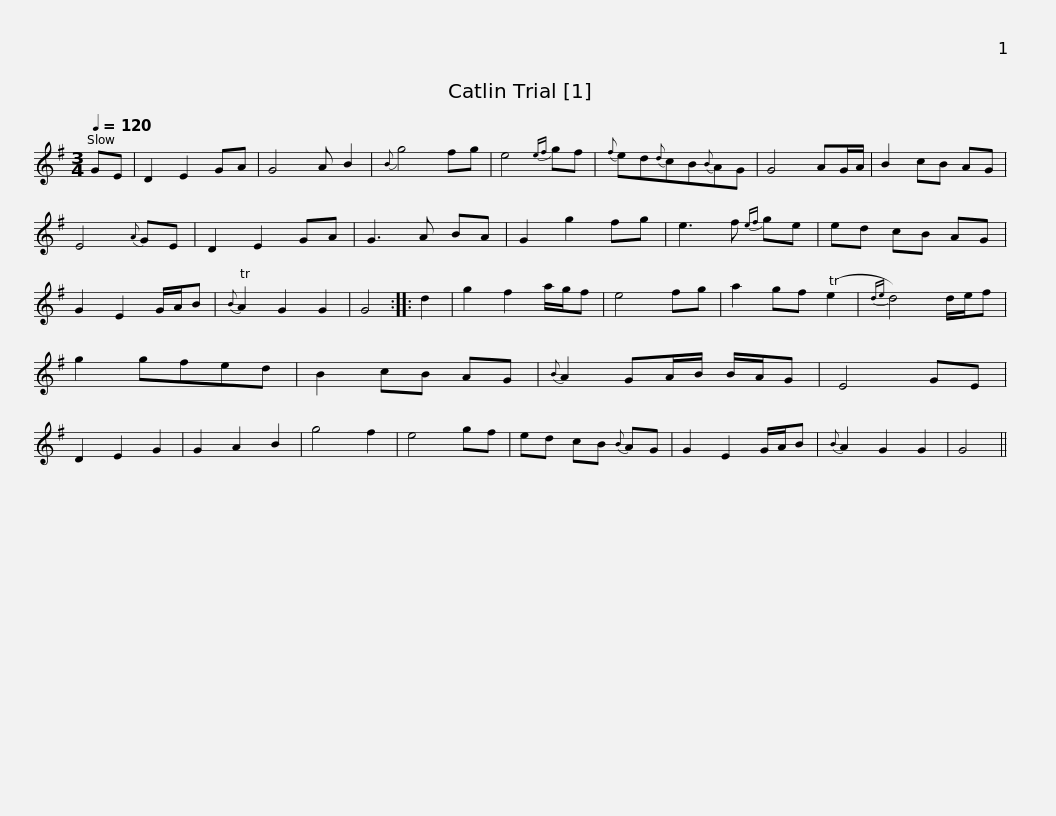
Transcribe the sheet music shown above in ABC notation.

X:1
L:1/8
Q:1/4=120
M:3/4
I:linebreak $
K:G
V:1 treble
V:1
 GE | D2 E2 GA | G4 A B2 |{B} g4 fg | e4{ef} gf | %5
{f} ed{d}cB{B}AG | G4 AG/A/ | B2 cB AG | E4{A} GE |$ D2 E2 GA | %10
 G3 A BA | G2 g2 fg | e3 f{ef} ge | ed cB AG | G2 E2 G/A/B | %15
{B} TA2 G2 G2 | G4 :: d2 | g2 f2 a/g/f |$ e4 fg | %20
 a2 gf (Te2 |{de} d4) d/e/f | g2 gfed | B2 cB AG |{B} A2 GA/B/ B/A/G | %25
 E4 GE | D2 E2 G2 | G2 A2 B2 | g4 f2 |$ e4 gf | %30
 ed cB{B} AG | G2 E2 G/A/B |{B} A2 G2 G2 | G4 || %34
